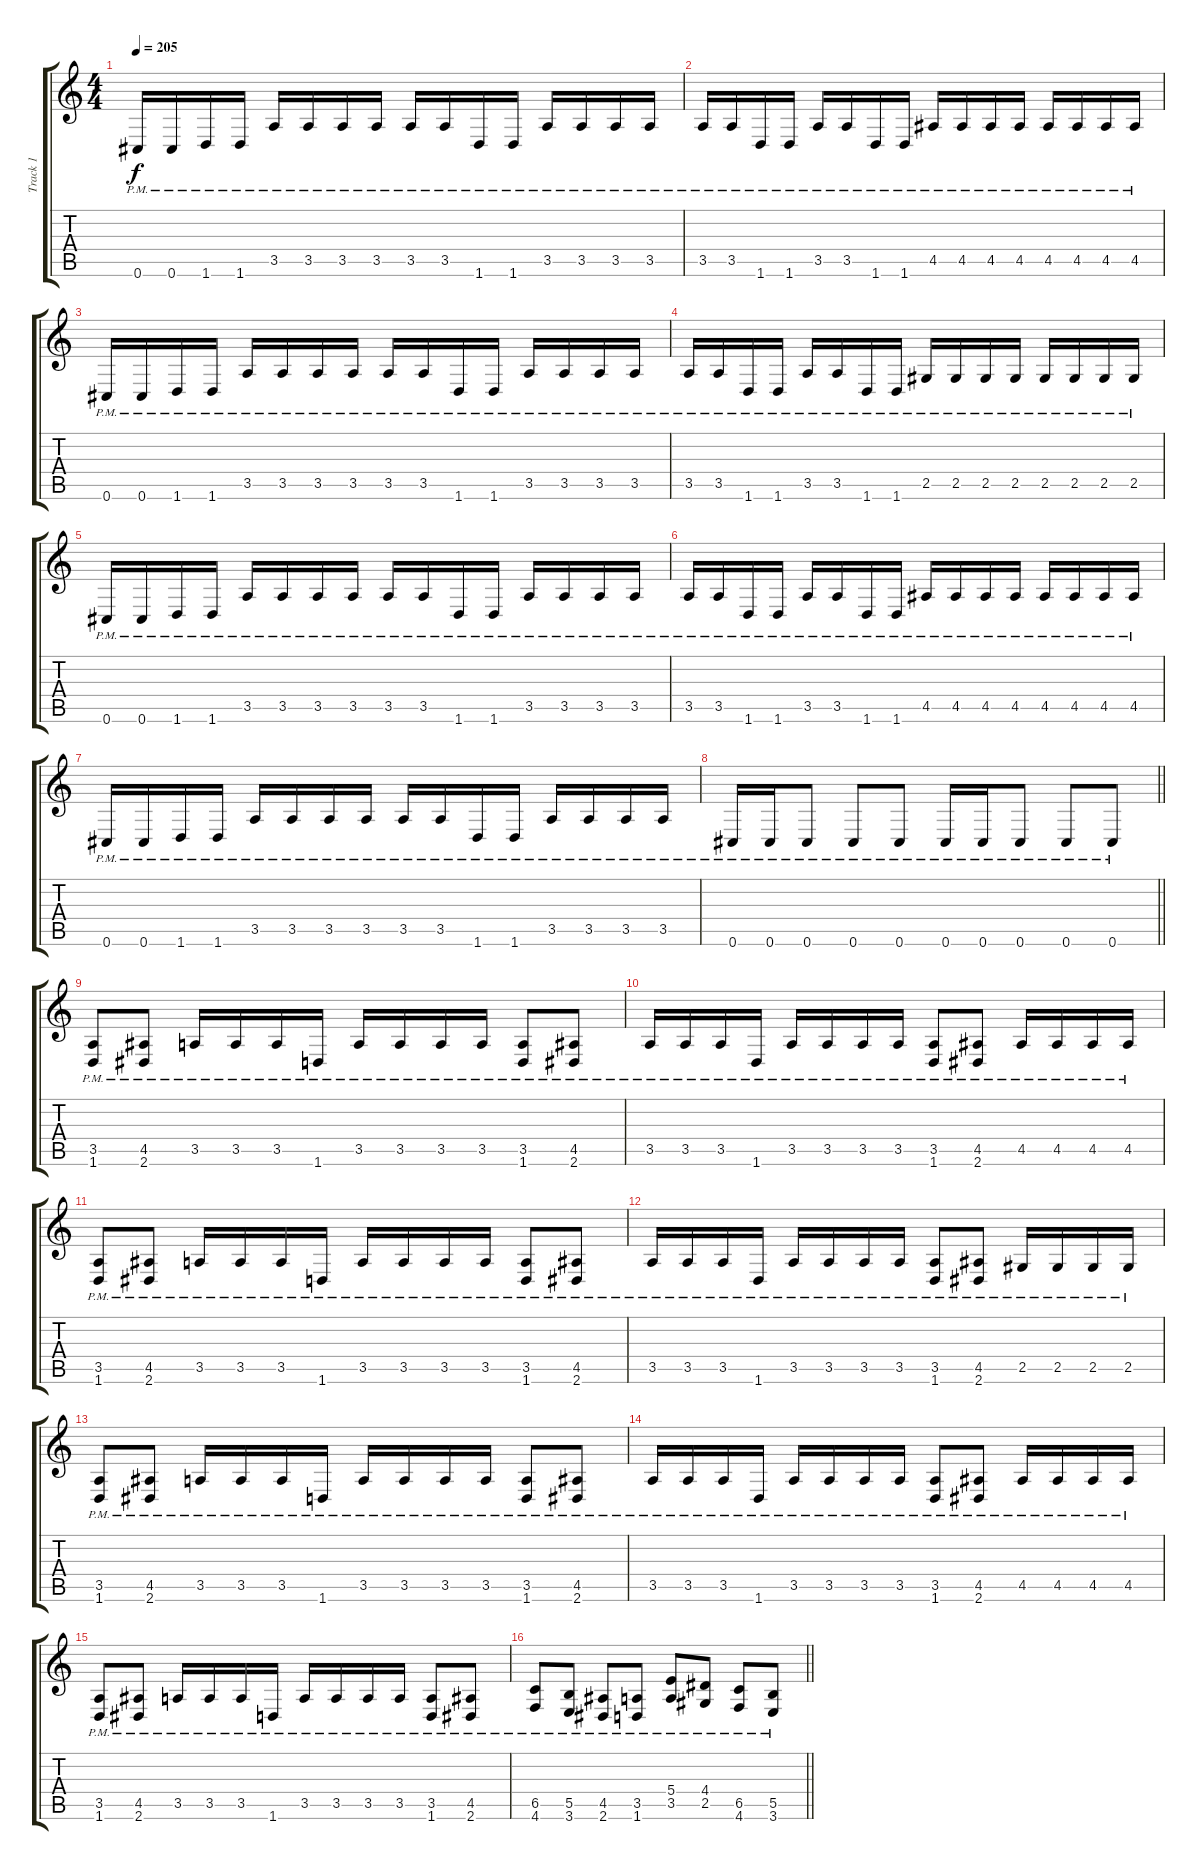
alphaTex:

\track ("Track 1" "Track 1") {instrument distortionguitar}
\staff {score tabs}
\tuning (Db4 Ab3 E3 B2 Gb2 Db2) {hide}
\ts (4 4)
\section ("" "")
\tempo 205
\clef g2
\ks c
0.6{pm}.16{dy f} 0.6{pm}.16 1.6{pm}.16 1.6{pm}.16 3.5{pm}.16 3.5{pm}.16 3.5{pm}.16 3.5{pm}.16 3.5{pm}.16 3.5{pm}.16 1.6{pm}.16 1.6{pm}.16 3.5{pm}.16 3.5{pm}.16 3.5{pm}.16 3.5{pm}.16 |
3.5{pm}.16 3.5{pm}.16 1.6{pm}.16 1.6{pm}.16 3.5{pm}.16 3.5{pm}.16 1.6{pm}.16 1.6{pm}.16 4.5{pm}.16 4.5{pm}.16 4.5{pm}.16 4.5{pm}.16 4.5{pm}.16 4.5{pm}.16 4.5{pm}.16 4.5{pm}.16 |
0.6{pm}.16 0.6{pm}.16 1.6{pm}.16 1.6{pm}.16 3.5{pm}.16 3.5{pm}.16 3.5{pm}.16 3.5{pm}.16 3.5{pm}.16 3.5{pm}.16 1.6{pm}.16 1.6{pm}.16 3.5{pm}.16 3.5{pm}.16 3.5{pm}.16 3.5{pm}.16 |
3.5{pm}.16 3.5{pm}.16 1.6{pm}.16 1.6{pm}.16 3.5{pm}.16 3.5{pm}.16 1.6{pm}.16 1.6{pm}.16 2.5{pm}.16 2.5{pm}.16 2.5{pm}.16 2.5{pm}.16 2.5{pm}.16 2.5{pm}.16 2.5{pm}.16 2.5{pm}.16 |
0.6{pm}.16 0.6{pm}.16 1.6{pm}.16 1.6{pm}.16 3.5{pm}.16 3.5{pm}.16 3.5{pm}.16 3.5{pm}.16 3.5{pm}.16 3.5{pm}.16 1.6{pm}.16 1.6{pm}.16 3.5{pm}.16 3.5{pm}.16 3.5{pm}.16 3.5{pm}.16 |
3.5{pm}.16 3.5{pm}.16 1.6{pm}.16 1.6{pm}.16 3.5{pm}.16 3.5{pm}.16 1.6{pm}.16 1.6{pm}.16 4.5{pm}.16 4.5{pm}.16 4.5{pm}.16 4.5{pm}.16 4.5{pm}.16 4.5{pm}.16 4.5{pm}.16 4.5{pm}.16 |
0.6{pm}.16 0.6{pm}.16 1.6{pm}.16 1.6{pm}.16 3.5{pm}.16 3.5{pm}.16 3.5{pm}.16 3.5{pm}.16 3.5{pm}.16 3.5{pm}.16 1.6{pm}.16 1.6{pm}.16 3.5{pm}.16 3.5{pm}.16 3.5{pm}.16 3.5{pm}.16 |
\barLineRight lightlight
0.6{pm}.16 0.6{pm}.16 0.6{pm}.8 0.6{pm}.8 0.6{pm}.8 0.6{pm}.16 0.6{pm}.16 0.6{pm}.8 0.6{pm}.8 0.6{pm}.8 |
\section ("" "")
(3.5{pm} 1.6{pm}).8 (4.5{pm} 2.6{pm}).8 3.5{pm}.16 3.5{pm}.16 3.5{pm}.16 1.6{pm}.16 3.5{pm}.16 3.5{pm}.16 3.5{pm}.16 3.5{pm}.16 (3.5{pm} 1.6{pm}).8 (4.5{pm} 2.6{pm}).8 |
3.5{pm}.16 3.5{pm}.16 3.5{pm}.16 1.6{pm}.16 3.5{pm}.16 3.5{pm}.16 3.5{pm}.16 3.5{pm}.16 (3.5{pm} 1.6{pm}).8 (4.5{pm} 2.6{pm}).8 4.5{pm}.16 4.5{pm}.16 4.5{pm}.16 4.5{pm}.16 |
(3.5{pm} 1.6{pm}).8 (4.5{pm} 2.6{pm}).8 3.5{pm}.16 3.5{pm}.16 3.5{pm}.16 1.6{pm}.16 3.5{pm}.16 3.5{pm}.16 3.5{pm}.16 3.5{pm}.16 (3.5{pm} 1.6{pm}).8 (4.5{pm} 2.6{pm}).8 |
3.5{pm}.16 3.5{pm}.16 3.5{pm}.16 1.6{pm}.16 3.5{pm}.16 3.5{pm}.16 3.5{pm}.16 3.5{pm}.16 (3.5{pm} 1.6{pm}).8 (4.5{pm} 2.6{pm}).8 2.5{pm}.16 2.5{pm}.16 2.5{pm}.16 2.5{pm}.16 |
(3.5{pm} 1.6{pm}).8 (4.5{pm} 2.6{pm}).8 3.5{pm}.16 3.5{pm}.16 3.5{pm}.16 1.6{pm}.16 3.5{pm}.16 3.5{pm}.16 3.5{pm}.16 3.5{pm}.16 (3.5{pm} 1.6{pm}).8 (4.5{pm} 2.6{pm}).8 |
3.5{pm}.16 3.5{pm}.16 3.5{pm}.16 1.6{pm}.16 3.5{pm}.16 3.5{pm}.16 3.5{pm}.16 3.5{pm}.16 (3.5{pm} 1.6{pm}).8 (4.5{pm} 2.6{pm}).8 4.5{pm}.16 4.5{pm}.16 4.5{pm}.16 4.5{pm}.16 |
(3.5{pm} 1.6{pm}).8 (4.5{pm} 2.6{pm}).8 3.5{pm}.16 3.5{pm}.16 3.5{pm}.16 1.6{pm}.16 3.5{pm}.16 3.5{pm}.16 3.5{pm}.16 3.5{pm}.16 (3.5{pm} 1.6{pm}).8 (4.5{pm} 2.6{pm}).8 |
\barLineRight lightlight
(6.5{pm} 4.6{pm}).8 (5.5{pm} 3.6{pm}).8 (4.5{pm} 2.6{pm}).8 (3.5{pm} 1.6{pm}).8 (5.4{pm} 3.5{pm}).8 (4.4{pm} 2.5{pm}).8 (6.5{pm} 4.6{pm}).8 (5.5{pm} 3.6{pm}).8
